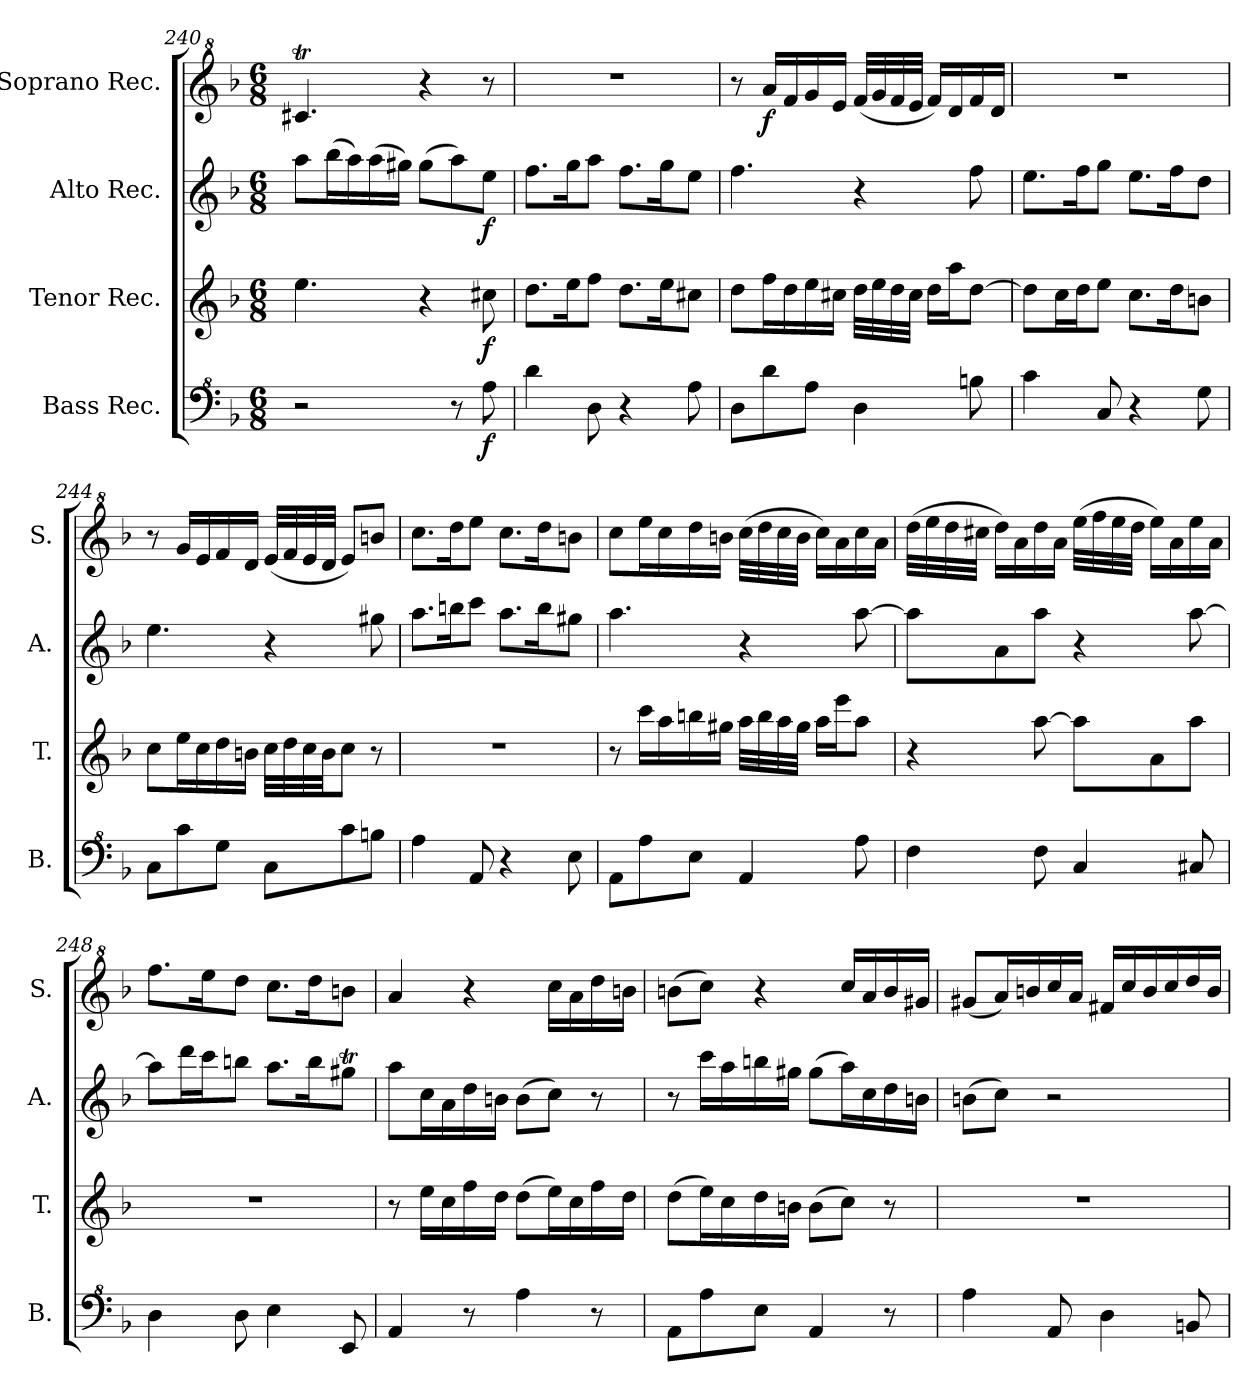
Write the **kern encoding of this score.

**kern	**dynam	**kern	**dynam	**kern	**dynam	**kern	**dynam
*part4	*part4	*part3	*part3	*part2	*part2	*part1	*part1
*staff4	*staff4	*staff3	*staff3	*staff2	*staff2	*staff1	*staff1
*I"Bass Rec.	*	*I"Tenor Rec.	*	*I"Alto Rec.	*	*I"Soprano Rec.	*
*I'B.	*	*I'T.	*	*I'A.	*	*I'S.	*
*clefF^4	*	*clefG2	*	*clefG2	*	*clefG^2	*
*k[b-]	*	*k[b-]	*	*k[b-]	*	*k[b-]	*
*M6/8	*	*M6/8	*	*M6/8	*	*M6/8	*
=240	=240	=240	=240	=240	=240	=240	=240
2r	.	4.ee\	.	8aa\L	.	4.cc#Xt/	.
.	.	.	.	(16bb-\L	.	.	.
.	.	.	.	16aa\)	.	.	.
.	.	.	.	(16aa\	.	.	.
.	.	.	.	16gg#X\JJ)	.	.	.
.	.	4r	.	(8gg#\L	.	4r	.
8r	.	.	.	8aa\)	.	.	.
!	!LO:DY:b	!	!LO:DY:b	!	!LO:DY:b	!	!
8a\	f	8cc#X\	f	8ee\J	f	8r	.
!!LO:LB:g=z
=241	=241	=241	=241	=241	=241	=241	=241
4dd\	.	8.dd\L	.	8.ff\L	.	2.r	.
.	.	16ee\K	.	16gg\K	.	.	.
8d\	.	8ff\J	.	8aa\J	.	.	.
4r	.	8.dd\L	.	8.ff\L	.	.	.
.	.	16ee\K	.	16gg\K	.	.	.
8a\	.	8cc#X\J	.	8ee\J	.	.	.
=242	=242	=242	=242	=242	=242	=242	=242
8d\L	.	8dd\L	.	4.ff\	.	8r	.
!	!	!	!	!	!	!	!LO:DY:b
8dd\	.	16ff\L	.	.	.	16aa/LL	f
.	.	16dd\	.	.	.	16ff/	.
8a\J	.	16ee\	.	.	.	16gg/	.
.	.	16cc#X\JJ	.	.	.	16ee/JJ	.
4d\	.	32dd\LLL	.	4r	.	(32ff/LLL	.
.	.	32ee\	.	.	.	32gg/	.
.	.	32dd\	.	.	.	32ff/	.
.	.	32cc#\JJJ	.	.	.	32ee/JJJ	.
.	.	16dd\LL	.	.	.	16ff/LL)	.
.	.	16aa\J	.	.	.	16dd/	.
8bn\	.	[8dd\J	.	8ff\	.	16ff/	.
.	.	.	.	.	.	16dd/JJ	.
=243	=243	=243	=243	=243	=243	=243	=243
4cc\	.	8dd\L]	.	8.ee\L	.	2.r	.
.	.	16cc\L	.	.	.	.	.
.	.	16dd\J	.	16ff\K	.	.	.
8c/	.	8ee\J	.	8gg\J	.	.	.
4r	.	8.cc\L	.	8.ee\L	.	.	.
.	.	16dd\K	.	16ff\K	.	.	.
8g\	.	8bn\J	.	8dd\J	.	.	.
=244	=244	=244	=244	=244	=244	=244	=244
8c\L	.	8cc\L	.	4.ee\	.	8r	.
8cc\	.	16ee\L	.	.	.	16gg/LL	.
.	.	16cc\	.	.	.	16ee/	.
8g\J	.	16dd\	.	.	.	16ff/	.
.	.	16bn\JJ	.	.	.	16dd/JJ	.
8c\L	.	32cc\LLL	.	4r	.	(32ee/LLL	.
.	.	32dd\	.	.	.	32ff/	.
.	.	32cc\	.	.	.	32ee/	.
.	.	32b\JJ	.	.	.	32dd/JJJ	.
8cc\	.	8cc\J	.	.	.	8ee/L)	.
8bn\J	.	8r	.	8gg#X\	.	8bbn/J	.
=245	=245	=245	=245	=245	=245	=245	=245
4a\	.	2.r	.	8.aa\L	.	8.ccc\L	.
.	.	.	.	16bbn\K	.	16ddd\K	.
8A/	.	.	.	8ccc\J	.	8eee\J	.
4r	.	.	.	8.aa\L	.	8.ccc\L	.
.	.	.	.	16bb\K	.	16ddd\K	.
8e\	.	.	.	8gg#X\J	.	8bbn\J	.
=246	=246	=246	=246	=246	=246	=246	=246
8A\L	.	8r	.	4.aa\	.	8ccc\L	.
8a\	.	16ccc\LL	.	.	.	16eee\L	.
.	.	16aa\	.	.	.	16ccc\	.
8e\J	.	16bbn\	.	.	.	16ddd\	.
.	.	16gg#X\JJ	.	.	.	16bbn\JJ	.
4A/	.	32aa\LLL	.	4r	.	(32ccc\LLL	.
.	.	32bb\	.	.	.	32ddd\	.
.	.	32aa\	.	.	.	32ccc\	.
.	.	32gg#\JJJ	.	.	.	32bb\JJJ	.
.	.	16aa\LL	.	.	.	16ccc\LL)	.
.	.	16eee\J	.	.	.	16aa\	.
8a\	.	8aa\J	.	[8aa\	.	16ccc\	.
.	.	.	.	.	.	16aa\JJ	.
!!LO:PB:g=z
=247	=247	=247	=247	=247	=247	=247	=247
4f\	.	4r	.	8aa\L]	.	(32ddd\LLL	.
.	.	.	.	.	.	32eee\	.
.	.	.	.	.	.	32ddd\	.
.	.	.	.	.	.	32ccc#X\JJJ	.
.	.	.	.	8a\	.	16ddd\LL)	.
.	.	.	.	.	.	16aa\	.
8f\	.	[8aa\	.	8aa\J	.	16ddd\	.
.	.	.	.	.	.	16aa\JJ	.
4c/	.	8aa\L]	.	4r	.	(32eee\LLL	.
.	.	.	.	.	.	32fff\	.
.	.	.	.	.	.	32eee\	.
.	.	.	.	.	.	32ddd\JJJ	.
.	.	8a\	.	.	.	16eee\LL)	.
.	.	.	.	.	.	16aa\	.
8c#X/	.	8aa\J	.	[8aa\	.	16eee\	.
.	.	.	.	.	.	16aa\JJ	.
=248	=248	=248	=248	=248	=248	=248	=248
4d\	.	2.r	.	8aa\L]	.	8.fff\L	.
.	.	.	.	16ddd\L	.	.	.
.	.	.	.	16ccc\J	.	16eee\K	.
8d\	.	.	.	8bbn\J	.	8ddd\J	.
4e\	.	.	.	8.aa\L	.	8.ccc\L	.
.	.	.	.	16bb\K	.	16ddd\K	.
8E/	.	.	.	8gg#Xt\J	.	8bbn\J	.
=249	=249	=249	=249	=249	=249	=249	=249
4A/	.	8r	.	8aa\L	.	4aa/	.
.	.	16ee\LL	.	16cc\L	.	.	.
.	.	16cc\	.	16a\	.	.	.
8r	.	16ff\	.	16dd\	.	4r	.
.	.	16dd\JJ	.	16bn\JJ	.	.	.
4a\	.	(8dd\L	.	(8b\L	.	.	.
.	.	16ee\L)	.	8cc\J)	.	16ccc\LL	.
.	.	16cc\	.	.	.	16aa\	.
8r	.	16ff\	.	8r	.	16ddd\	.
.	.	16dd\JJ	.	.	.	16bbn\JJ	.
=250	=250	=250	=250	=250	=250	=250	=250
8A\L	.	(8dd\L	.	8r	.	(8bbn\L	.
8a\	.	16ee\L)	.	16ccc\LL	.	8ccc\J)	.
.	.	16cc\	.	16aa\	.	.	.
8e\J	.	16dd\	.	16bbn\	.	4r	.
.	.	16bn\JJ	.	16gg#X\JJ	.	.	.
4A/	.	(8b\L	.	(8gg#\L	.	.	.
.	.	8cc\J)	.	16aa\L)	.	16ccc/LL	.
.	.	.	.	16cc\	.	16aa/	.
8r	.	8r	.	16dd\	.	16bb/	.
.	.	.	.	16bn\JJ	.	16gg#X/JJ	.
=251	=251	=251	=251	=251	=251	=251	=251
4a\	.	2.r	.	(8bn\L	.	(8gg#X/L	.
.	.	.	.	8cc\J)	.	16aa/L)	.
.	.	.	.	.	.	16bbn/	.
8A/	.	.	.	2r	.	16ccc/	.
.	.	.	.	.	.	16aa/JJ	.
4d\	.	.	.	.	.	16ff#X/LL	.
.	.	.	.	.	.	16ccc/	.
.	.	.	.	.	.	16bb/	.
.	.	.	.	.	.	16ccc/	.
8Bn/	.	.	.	.	.	16ddd/	.
.	.	.	.	.	.	16bb/JJ	.
=	=	=	=	=	=	=	=
*-	*-	*-	*-	*-	*-	*-	*-
